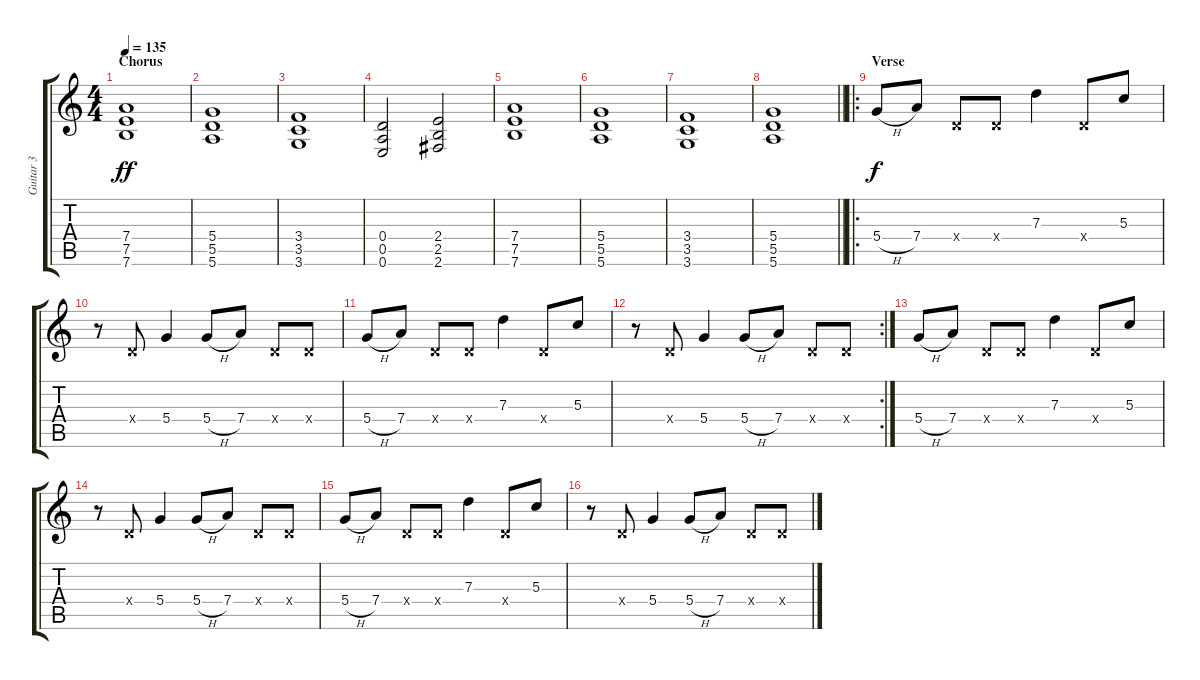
\track ("Guitar 3" "Guitar 3") {instrument distortionguitar}
\staff {score tabs}
\tuning (E4 B3 G3 D3 A2 E2) {hide}
\ts (4 4)
\section ("" "Chorus")
\tempo 135
\clef g2
\ks c
(7.4 7.5 7.6).1{dy ff} |
(5.4 5.5 5.6).1 |
(3.4 3.5 3.6).1 |
(0.4 0.5 0.6).2 (2.4 2.5 2.6).2 |
(7.4 7.5 7.6).1 |
(5.4 5.5 5.6).1 |
(3.4 3.5 3.6).1 |
\barLineRight lightlight
(5.4 5.5 5.6).1 |
\ro
\section ("" "Verse")
5.4{h}.8{dy f} 7.4.8 0.4{x}.8 0.4{x}.8 7.3.4 0.4{x}.8 5.3.8 |
r.8 0.4{x}.8 5.4.4 5.4{h}.8 7.4.8 0.4{x}.8 0.4{x}.8 |
5.4{h}.8 7.4.8 0.4{x}.8 0.4{x}.8 7.3.4 0.4{x}.8 5.3.8 |
\rc 2
r.8 0.4{x}.8 5.4.4 5.4{h}.8 7.4.8 0.4{x}.8 0.4{x}.8 |
5.4{h}.8 7.4.8 0.4{x}.8 0.4{x}.8 7.3.4 0.4{x}.8 5.3.8 |
r.8 0.4{x}.8 5.4.4 5.4{h}.8 7.4.8 0.4{x}.8 0.4{x}.8 |
5.4{h}.8 7.4.8 0.4{x}.8 0.4{x}.8 7.3.4 0.4{x}.8 5.3.8 |
r.8 0.4{x}.8 5.4.4 5.4{h}.8 7.4.8 0.4{x}.8 0.4{x}.8
